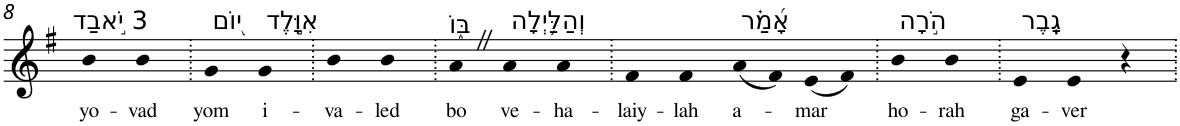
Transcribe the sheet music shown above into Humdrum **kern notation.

**kern	**text
*part1	*part1
*staff1	*staff1
*I"Piano	*
*I'Pno	*
!!LO:PB:g=z
*clefG2	*
*k[f#]	*
*G:	*
=8	=8
!LO:TX:a:t=3 יֹ֣אבַד	!
!	!LO:LY:b
4b	yo-
!	!LO:LY:b
4b	-vad
=9.	=9.
!LO:TX:a:t=י֭וֹם	!
!	!LO:LY:b
4g	yom
!LO:TX:a:t=אִוָּ֣לֶד	!
!	!LO:LY:b
4g	i-
=10.	=10.
!	!LO:LY:b
4b	-va-
!	!LO:LY:b
4b	-led
=11.	=11.
!LO:TX:a:t=בּ֑וֹ	!
!	!LO:LY:b
4aZ	bo
!LO:TX:a:t=וְהַלַּ֥יְלָה	!
!	!LO:LY:b
4a	ve-
!	!LO:LY:b
4a	-ha-
=12.	=12.
!	!LO:LY:b
4f#	-laiy-
!	!LO:LY:b
4f#	-lah
!LO:TX:a:t=אָ֝מַ֗ר	!
!	!LO:LY:b
(8a	a-
8f#)	.
!	!LO:LY:b
(8e	-mar
8f#)	.
=13.	=13.
!LO:TX:a:t=הֹ֣רָה	!
!	!LO:LY:b
4b	ho-
!	!LO:LY:b
4b	-rah
=14.	=14.
!LO:TX:a:t=גָֽבֶר	!
!	!LO:LY:b
4e	ga-
!	!LO:LY:b
4e	-ver
4r	.
=.	=.
*-	*-
